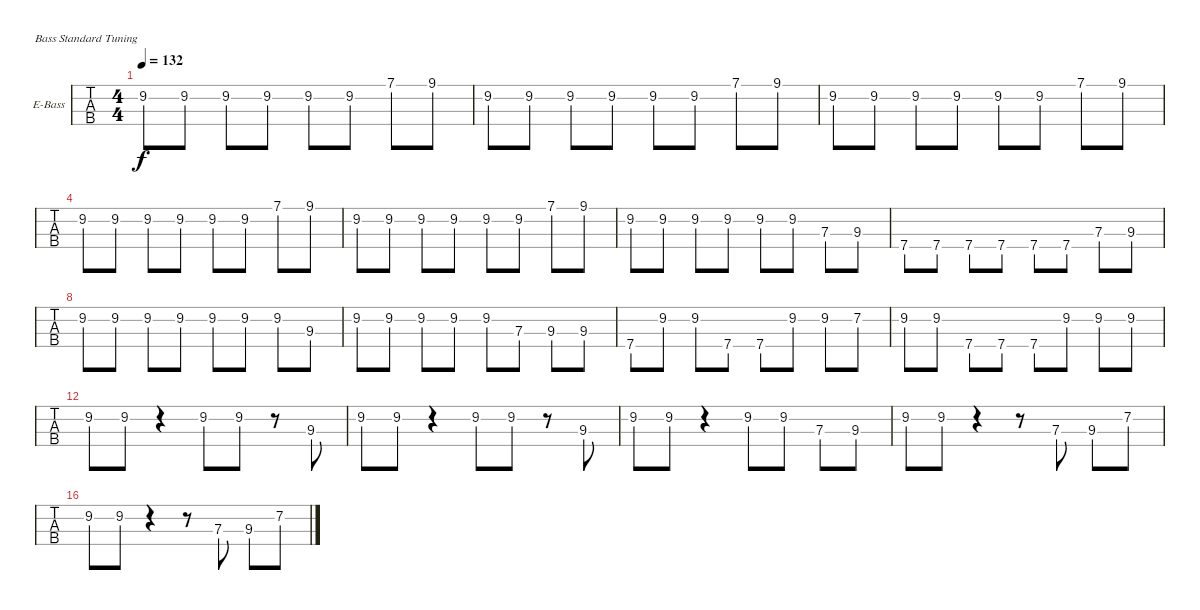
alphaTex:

\bracketExtendMode nobrackets
\firstSystemTrackNameOrientation horizontal
\otherSystemsTrackNameOrientation horizontal
\defaultBarNumberDisplay FirstOfSystem
\track ("Bass" "E-Bass") {instrument electricbassfinger}
\staff {tabs}
\tuning (G2 D2 A1 E1)
\ts (4 4)
\tempo 132
\clef f4
\ks b
9.2.8{dy f} 9.2.8 9.2.8 9.2.8 9.2.8 9.2.8 7.1.8 9.1.8 |
9.2.8 9.2.8 9.2.8 9.2.8 9.2.8 9.2.8 7.1.8 9.1.8 |
9.2.8 9.2.8 9.2.8 9.2.8 9.2.8 9.2.8 7.1.8 9.1.8 |
9.2.8 9.2.8 9.2.8 9.2.8 9.2.8 9.2.8 7.1.8 9.1.8 |
9.2.8 9.2.8 9.2.8 9.2.8 9.2.8 9.2.8 7.1.8 9.1.8 |
9.2.8 9.2.8 9.2.8 9.2.8 9.2.8 9.2.8 7.3.8 9.3.8 |
7.4.8 7.4.8 7.4.8 7.4.8 7.4.8 7.4.8 7.3.8 9.3.8 |
9.2.8 9.2.8 9.2.8 9.2.8 9.2.8 9.2.8 9.2.8 9.3.8 |
9.2.8 9.2.8 9.2.8 9.2.8 9.2.8 7.3.8 9.3.8 9.3.8 |
7.4.8 9.2.8 9.2.8 7.4.8 7.4.8 9.2.8 9.2.8 7.2.8 |
9.2.8 9.2.8 7.4.8 7.4.8 7.4.8 9.2.8 9.2.8 9.2.8 |
9.2.8 9.2.8 r.4 9.2.8 9.2.8 r.8 9.3.8 |
9.2.8 9.2.8 r.4 9.2.8 9.2.8 r.8 9.3.8 |
9.2.8 9.2.8 r.4 9.2.8 9.2.8 7.3.8 9.3.8 |
9.2.8 9.2.8 r.4 r.8 7.3.8 9.3.8 7.2.8 |
9.2.8 9.2.8 r.4 r.8 7.3.8 9.3.8 7.2.8
